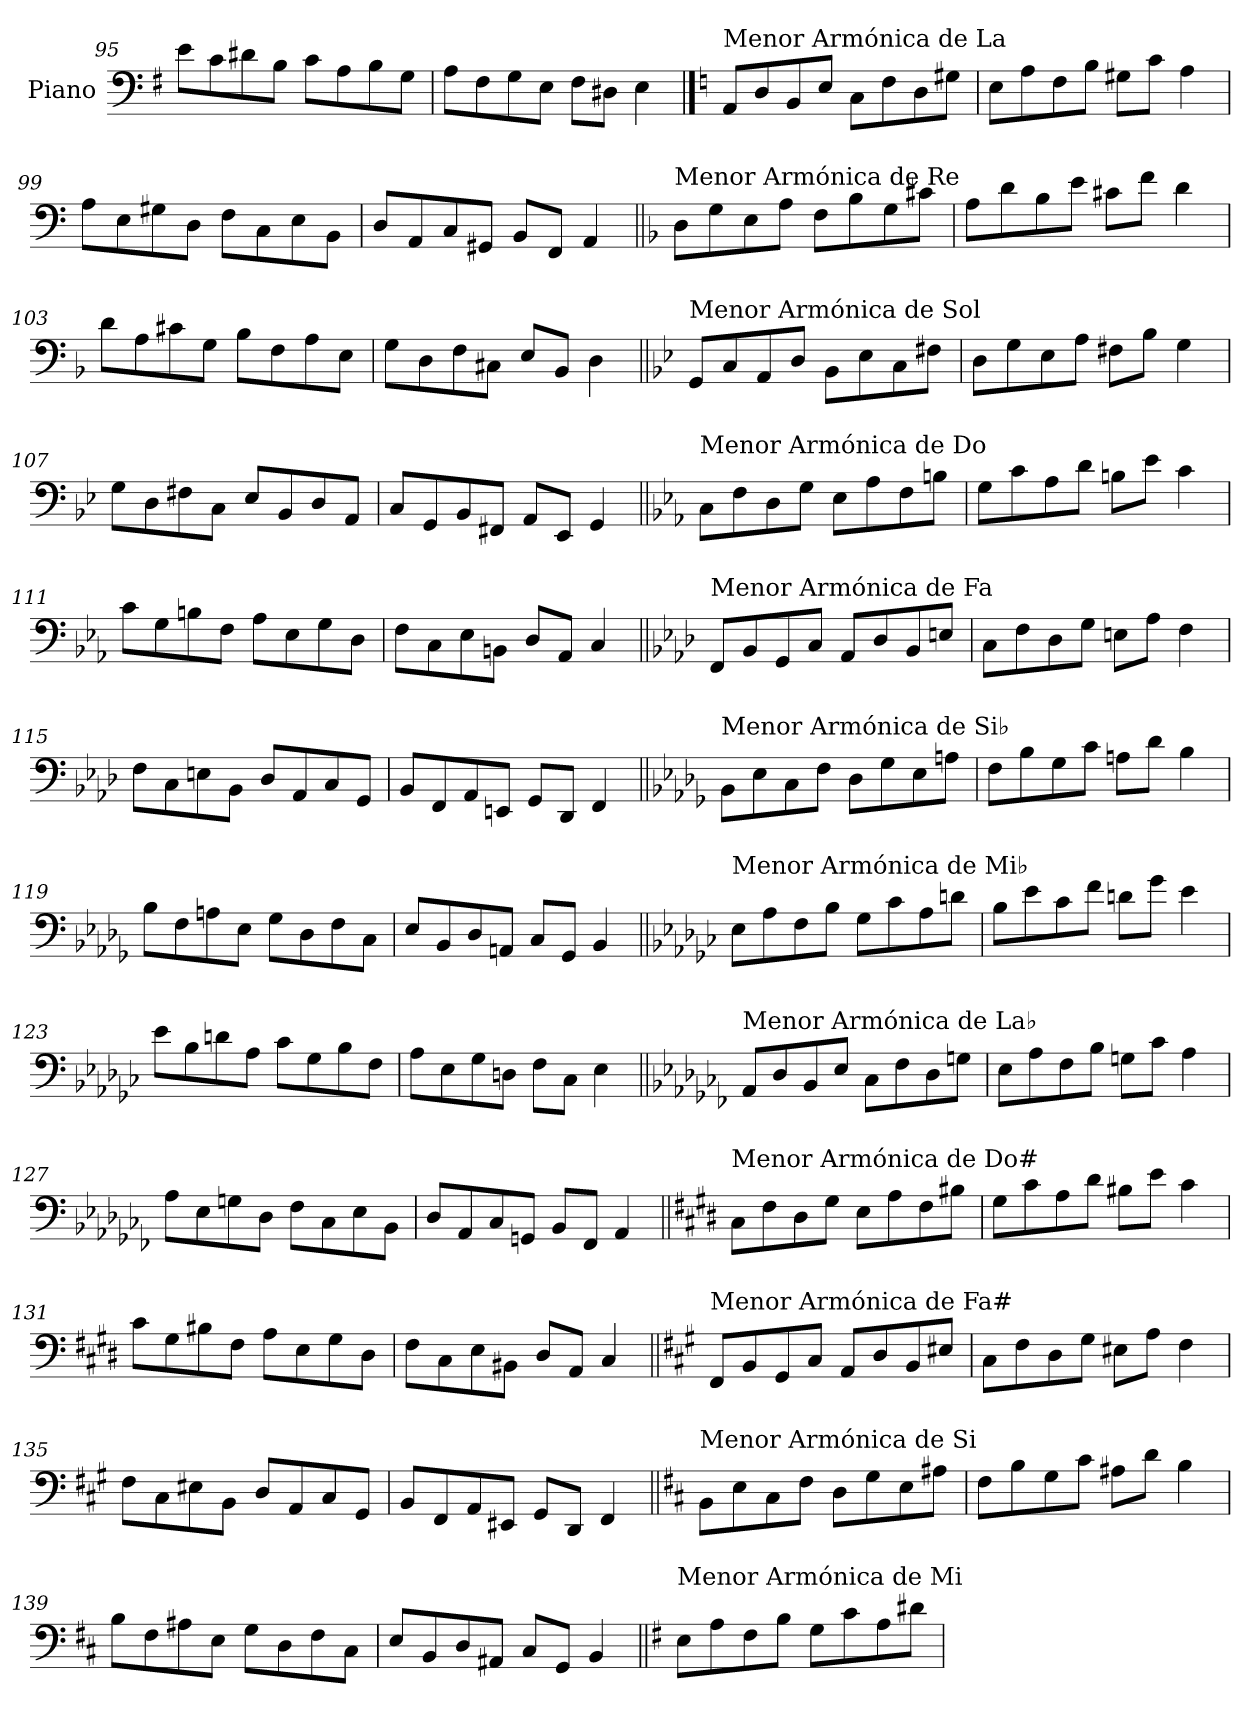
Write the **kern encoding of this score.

**kern
*part1
*staff1
*I"Piano
*I'Pno.
*clefF4
*k[f#]
=95
8e\L
8c\
8d#X\
8B\J
8c\L
8A\
8B\
8G\J
=96
8A\L
8F#\
8G\
8E\J
8F#\L
8D#X\J
4E\
!!LO:PB:g=z
==97
*k[]
!LO:TX:a:t=Menor Armónica de La
8AA/L
8D/
8BB/
8E/J
8C\L
8F\
8D\
8G#X\J
=98
8E\L
8A\
8F\
8B\J
8G#X\L
8c\J
4A\
=99
8A\L
8E\
8G#X\
8D\J
8F\L
8C\
8E\
8BB\J
=100
8D/L
8AA/
8C/
8GG#X/J
8BB/L
8FF/J
4AA/
!!LO:LB:g=z
=101||
*k[b-]
!LO:TX:a:t=Menor Armónica de Re
8D\L
8G\
8E\
8A\J
8F\L
8B-\
8G\
8c#X\J
=102
8A\L
8d\
8B-\
8e\J
8c#X\L
8f\J
4d\
=103
8d\L
8A\
8c#X\
8G\J
8B-\L
8F\
8A\
8E\J
=104
8G\L
8D\
8F\
8C#X\J
8E/L
8BB-/J
4D\
!!LO:LB:g=z
=105||
*k[b-e-]
!LO:TX:a:t=Menor Armónica de Sol
8GG/L
8C/
8AA/
8D/J
8BB-\L
8E-\
8C\
8F#X\J
=106
8D\L
8G\
8E-\
8A\J
8F#X\L
8B-\J
4G\
=107
8G\L
8D\
8F#X\
8C\J
8E-/L
8BB-/
8D/
8AA/J
=108
8C/L
8GG/
8BB-/
8FF#X/J
8AA/L
8EE-/J
4GG/
!!LO:LB:g=z
=109||
*k[b-e-a-]
!LO:TX:a:t=Menor Armónica de Do
8C\L
8F\
8D\
8G\J
8E-\L
8A-\
8F\
8Bn\J
=110
8G\L
8c\
8A-\
8d\J
8Bn\L
8e-\J
4c\
=111
8c\L
8G\
8Bn\
8F\J
8A-\L
8E-\
8G\
8D\J
=112
8F\L
8C\
8E-\
8BBn\J
8D/L
8AA-/J
4C/
!!LO:LB:g=z
=113||
*k[b-e-a-d-]
!LO:TX:a:t=Menor Armónica de Fa
8FF/L
8BB-/
8GG/
8C/J
8AA-/L
8D-/
8BB-/
8En/J
=114
8C\L
8F\
8D-\
8G\J
8En\L
8A-\J
4F\
=115
8F\L
8C\
8En\
8BB-\J
8D-/L
8AA-/
8C/
8GG/J
=116
8BB-/L
8FF/
8AA-/
8EEn/J
8GG/L
8DD-/J
4FF/
!!LO:LB:g=z
=117||
*k[b-e-a-d-g-]
!LO:TX:a:t=Menor Armónica de Si♭
8BB-\L
8E-\
8C\
8F\J
8D-\L
8G-\
8E-\
8An\J
=118
8F\L
8B-\
8G-\
8c\J
8An\L
8d-\J
4B-\
=119
8B-\L
8F\
8An\
8E-\J
8G-\L
8D-\
8F\
8C\J
=120
8E-/L
8BB-/
8D-/
8AAn/J
8C/L
8GG-/J
4BB-/
!!LO:LB:g=z
=121||
*k[b-e-a-d-g-c-]
!LO:TX:a:t=Menor Armónica de Mi♭
8E-\L
8A-\
8F\
8B-\J
8G-\L
8c-\
8A-\
8dn\J
=122
8B-\L
8e-\
8c-\
8f\J
8dn\L
8g-\J
4e-\
=123
8e-\L
8B-\
8dn\
8A-\J
8c-\L
8G-\
8B-\
8F\J
=124
8A-\L
8E-\
8G-\
8Dn\J
8F\L
8C-\J
4E-\
!!LO:LB:g=z
=125||
*k[b-e-a-d-g-c-f-]
!LO:TX:a:t=Menor Armónica de La♭
8AA-/L
8D-/
8BB-/
8E-/J
8C-\L
8F-\
8D-\
8Gn\J
=126
8E-\L
8A-\
8F-\
8B-\J
8Gn\L
8c-\J
4A-\
=127
8A-\L
8E-\
8Gn\
8D-\J
8F-\L
8C-\
8E-\
8BB-\J
=128
8D-/L
8AA-/
8C-/
8GGn/J
8BB-/L
8FF-/J
4AA-/
!!LO:LB:g=z
=129||
*k[f#c#g#d#]
!LO:TX:a:t=Menor Armónica de Do#
8C#\L
8F#\
8D#\
8G#\J
8E\L
8A\
8F#\
8B#X\J
=130
8G#\L
8c#\
8A\
8d#\J
8B#X\L
8e\J
4c#\
=131
8c#\L
8G#\
8B#X\
8F#\J
8A\L
8E\
8G#\
8D#\J
=132
8F#\L
8C#\
8E\
8BB#X\J
8D#/L
8AA/J
4C#/
!!LO:LB:g=z
=133||
*k[f#c#g#]
!LO:TX:a:t=Menor Armónica de Fa#
8FF#/L
8BB/
8GG#/
8C#/J
8AA/L
8D/
8BB/
8E#X/J
=134
8C#\L
8F#\
8D\
8G#\J
8E#X\L
8A\J
4F#\
=135
8F#\L
8C#\
8E#X\
8BB\J
8D/L
8AA/
8C#/
8GG#/J
=136
8BB/L
8FF#/
8AA/
8EE#X/J
8GG#/L
8DD/J
4FF#/
!!LO:LB:g=z
=137||
*k[f#c#]
!LO:TX:a:t=Menor Armónica de Si
8BB\L
8E\
8C#\
8F#\J
8D\L
8G\
8E\
8A#X\J
=138
8F#\L
8B\
8G\
8c#\J
8A#X\L
8d\J
4B\
=139
8B\L
8F#\
8A#X\
8E\J
8G\L
8D\
8F#\
8C#\J
=140
8E/L
8BB/
8D/
8AA#X/J
8C#/L
8GG/J
4BB/
!!LO:LB:g=z
=141||
*k[f#]
!LO:TX:a:t=Menor Armónica de Mi
8E\L
8A\
8F#\
8B\J
8G\L
8c\
8A\
8d#X\J
=
*-
